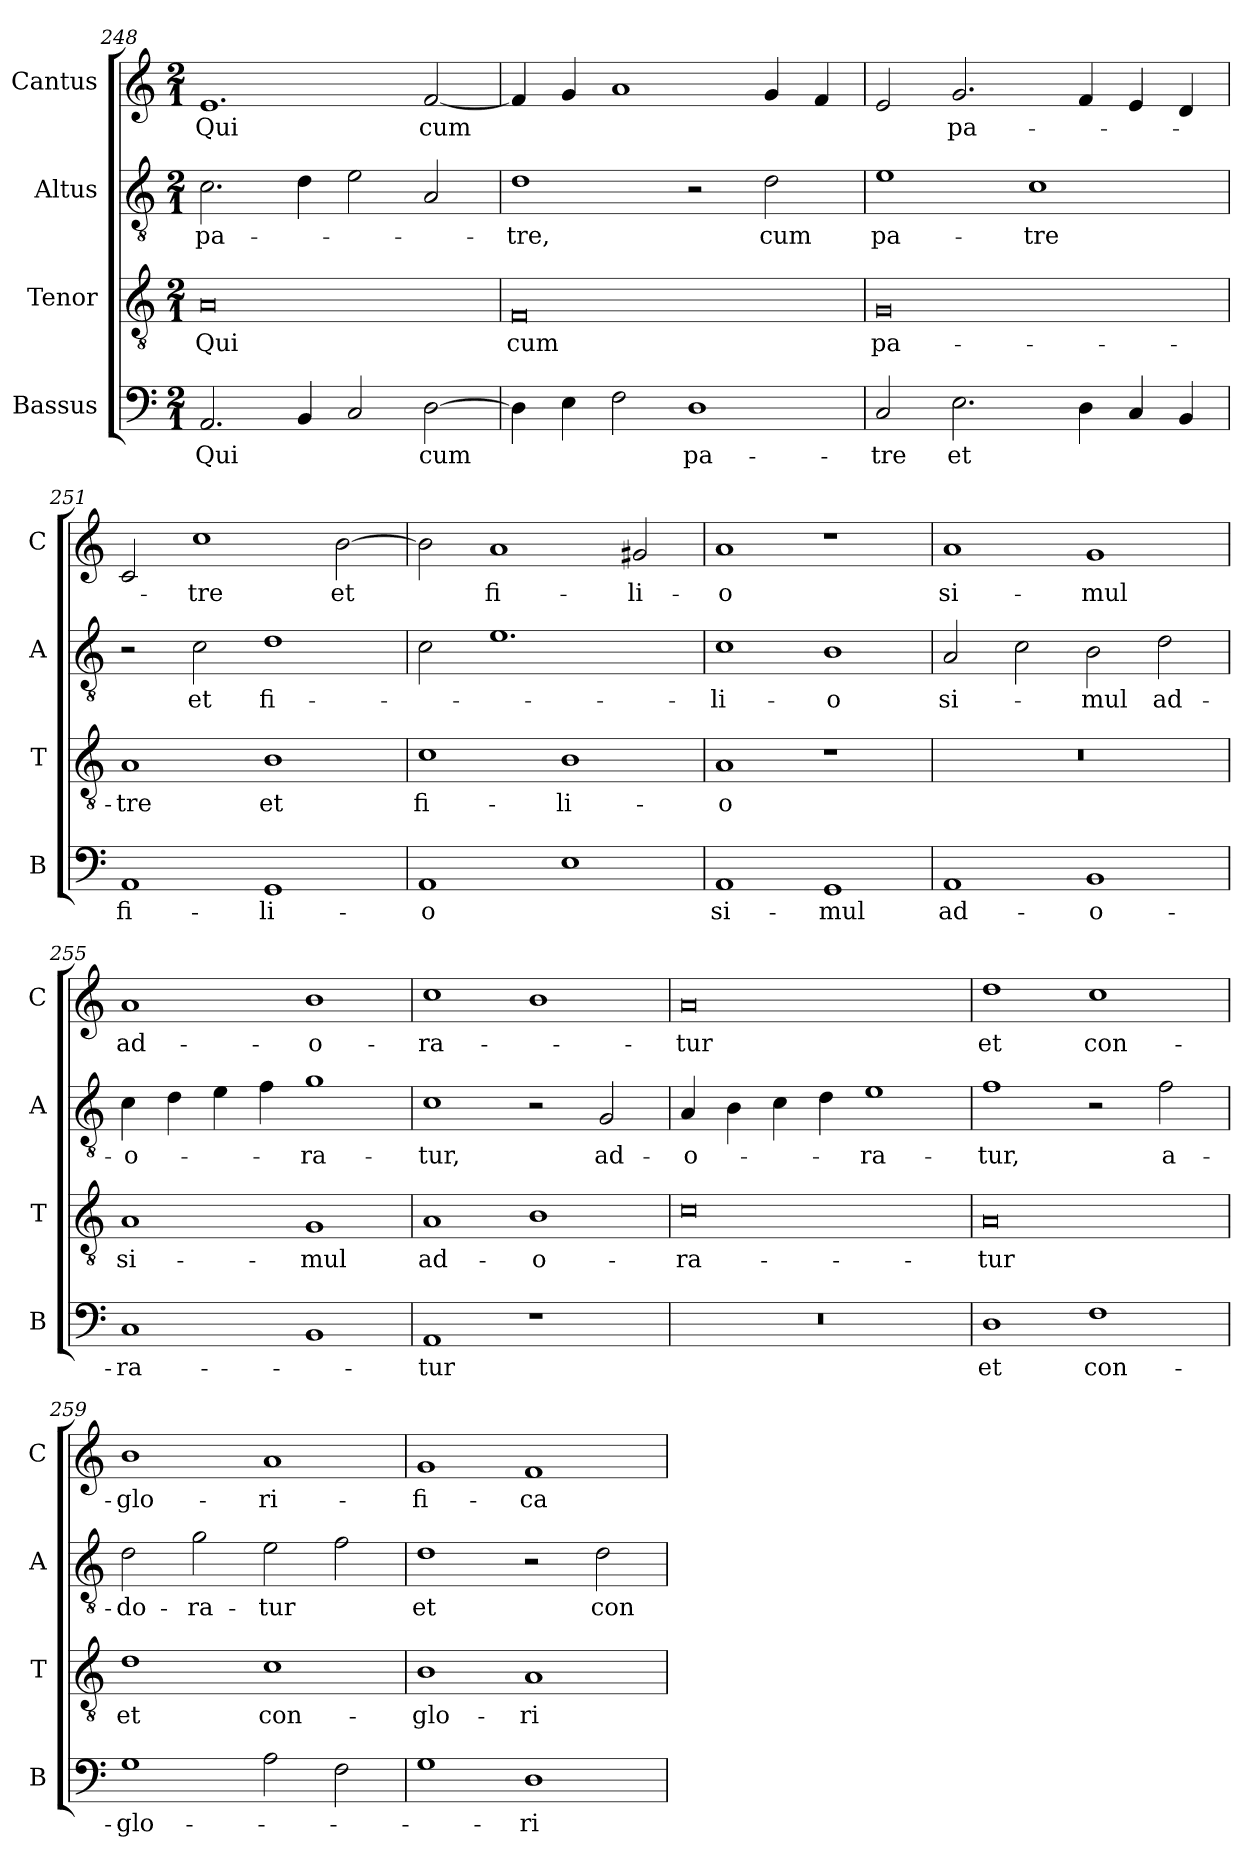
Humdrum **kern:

**kern	**text	**kern	**text	**kern	**text	**kern	**text
*part4	*part4	*part3	*part3	*part2	*part2	*part1	*part1
*staff4	*staff4	*staff3	*staff3	*staff2	*staff2	*staff1	*staff1
*I"Bassus	*	*I"Tenor	*	*I"Altus	*	*I"Cantus	*
*I'B	*	*I'T	*	*I'A	*	*I'C	*
*clefF4	*	*clefGv2	*	*clefGv2	*	*clefG2	*
*k[]	*	*k[]	*	*k[]	*	*k[]	*
*M2/1	*	*M2/1	*	*M2/1	*	*M2/1	*
=248	=248	=248	=248	=248	=248	=248	=248
2.AA	Qui	0A	Qui	2.c	pa-	1.e	Qui
4BB	.	.	.	4d	.	.	.
2C	.	.	.	2e	.	.	.
[2D	cum	.	.	2A	.	[2f	cum
=249	=249	=249	=249	=249	=249	=249	=249
4D]	.	0F	cum	1d	-tre,	4f]	.
4E	.	.	.	.	.	4g	.
2F	.	.	.	.	.	1a	.
1D	pa-	.	.	2r	.	.	.
!	!	!	!	!	!LO:LY:i	!	!
.	.	.	.	2d	cum	4g	.
.	.	.	.	.	.	4f	.
=250	=250	=250	=250	=250	=250	=250	=250
!	!	!	!	!	!LO:LY:i	!	!
2C	-tre	0G	pa-	1e	pa-	2e	.
!	!LO:LY:i	!	!	!	!	!	!
2.E	et	.	.	.	.	2.g	pa-
!	!	!	!	!	!LO:LY:i	!	!
.	.	.	.	1c	-tre	.	.
4D	.	.	.	.	.	4f	.
4C	.	.	.	.	.	4e	.
4BB	.	.	.	.	.	4d	.
=251	=251	=251	=251	=251	=251	=251	=251
!	!LO:LY:i	!	!	!	!	!	!
1AA	fi-	1A	-tre	2r	.	2c	.
!	!	!	!	!	!LO:LY:i	!	!
.	.	.	.	2c	et	1cc	-tre
!	!LO:LY:i	!	!LO:LY:i	!	!LO:LY:i	!	!
1GG	-li-	1B	et	1d	fi-	.	.
.	.	.	.	.	.	[2b	et
=252	=252	=252	=252	=252	=252	=252	=252
!	!LO:LY:i	!	!LO:LY:i	!	!	!	!
1AA	-o	1c	fi-	2c	.	2b]	.
.	.	.	.	1.e	.	1a	fi-
!	!	!	!LO:LY:i	!	!	!	!
1E	.	1B	-li-	.	.	.	.
.	.	.	.	.	.	2g#X	-li-
=253	=253	=253	=253	=253	=253	=253	=253
!	!	!	!LO:LY:i	!	!LO:LY:i	!	!
1AA	si-	1A	-o	1c	-li-	1a	-o
!	!	!	!	!	!LO:LY:i	!	!
1GG	-mul	1r	.	1B	-o	1r	.
=254	=254	=254	=254	=254	=254	=254	=254
!	!LO:LY:i	!	!	!	!	!	!
1AA	ad-	0r	.	2A	si-	1a	si-
.	.	.	.	2c	.	.	.
!	!LO:LY:i	!	!	!	!	!	!
1BB	-o-	.	.	2B	-mul	1g	-mul
!	!	!	!	!	!LO:LY:i	!	!
.	.	.	.	2d	ad-	.	.
=255	=255	=255	=255	=255	=255	=255	=255
!	!LO:LY:i	!	!LO:LY:i	!	!LO:LY:i	!	!
1C	-ra-	1A	si-	4c	-o-	1a	ad-
.	.	.	.	4d	.	.	.
.	.	.	.	4e	.	.	.
.	.	.	.	4f	.	.	.
!	!	!	!LO:LY:i	!	!LO:LY:i	!	!
1BB	.	1G	-mul	1g	-ra-	1b	-o-
=256	=256	=256	=256	=256	=256	=256	=256
!	!LO:LY:i	!	!LO:LY:i	!	!LO:LY:i	!	!
1AA	-tur	1A	ad-	1c	-tur,	1cc	-ra-
!	!	!	!LO:LY:i	!	!	!	!
1r	.	1B	-o-	2r	.	1b	.
!	!	!	!	!	!LO:LY:i	!	!
.	.	.	.	2G	ad-	.	.
=257	=257	=257	=257	=257	=257	=257	=257
!	!	!	!LO:LY:i	!	!LO:LY:i	!	!
0r	.	0c	-ra-	4A	-o-	0a	-tur
.	.	.	.	4B	.	.	.
.	.	.	.	4c	.	.	.
.	.	.	.	4d	.	.	.
!	!	!	!	!	!LO:LY:i	!	!
.	.	.	.	1e	-ra-	.	.
=258	=258	=258	=258	=258	=258	=258	=258
!	!LO:LY:i	!	!LO:LY:i	!	!LO:LY:i	!	!
1D	et	0A	-tur	1f	-tur,	1dd	et
!	!LO:LY:i	!	!	!	!	!	!
1F	con-	.	.	2r	.	1cc	con-
!	!	!	!	!	!LO:LY:i	!	!
.	.	.	.	2f	a-	.	.
=259	=259	=259	=259	=259	=259	=259	=259
!	!LO:LY:i	!	!	!	!LO:LY:i	!	!
1G	-glo-	1d	et	2d	-do-	1b	-glo-
!	!	!	!	!	!LO:LY:i	!	!
.	.	.	.	2g	-ra-	.	.
!	!	!	!	!	!LO:LY:i	!	!
2A	.	1c	con-	2e	-tur	1a	-ri-
2F	.	.	.	2f	.	.	.
=260	=260	=260	=260	=260	=260	=260	=260
!	!	!	!	!	!LO:LY:i	!	!
1G	.	1B	-glo-	1d	et	1g	-fi-
!	!LO:LY:i	!	!	!	!	!	!
1D	-ri-	1A	-ri-	2r	.	1f	-ca-
!	!	!	!	!	!LO:LY:i	!	!
.	.	.	.	2d	con-	.	.
=	=	=	=	=	=	=	=
*-	*-	*-	*-	*-	*-	*-	*-
